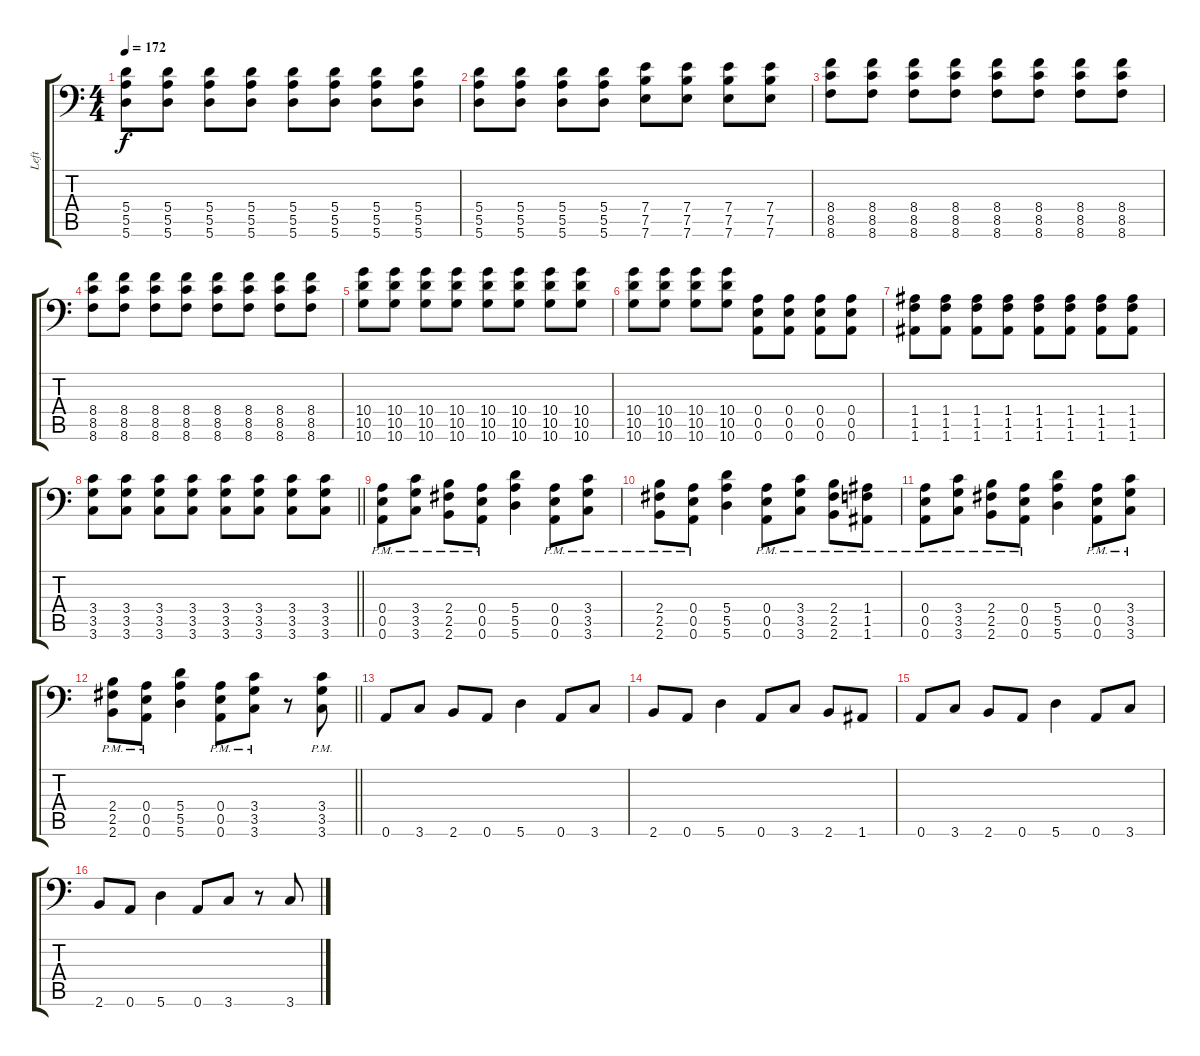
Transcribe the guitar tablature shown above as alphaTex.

\track ("Left" "Left") {instrument distortionguitar}
\staff {score tabs}
\tuning (B3 Gb3 D3 A2 E2 A1) {hide}
\ts (4 4)
\tempo 172
\clef f4
\ks c
(5.4 5.5 5.6).8{dy f} (5.4 5.5 5.6).8 (5.4 5.5 5.6).8 (5.4 5.5 5.6).8 (5.4 5.5 5.6).8 (5.4 5.5 5.6).8 (5.4 5.5 5.6).8 (5.4 5.5 5.6).8 |
(5.4 5.5 5.6).8 (5.4 5.5 5.6).8 (5.4 5.5 5.6).8 (5.4 5.5 5.6).8 (7.4 7.5 7.6).8 (7.4 7.5 7.6).8 (7.4 7.5 7.6).8 (7.4 7.5 7.6).8 |
(8.4 8.5 8.6).8 (8.4 8.5 8.6).8 (8.4 8.5 8.6).8 (8.4 8.5 8.6).8 (8.4 8.5 8.6).8 (8.4 8.5 8.6).8 (8.4 8.5 8.6).8 (8.4 8.5 8.6).8 |
(8.4 8.5 8.6).8 (8.4 8.5 8.6).8 (8.4 8.5 8.6).8 (8.4 8.5 8.6).8 (8.4 8.5 8.6).8 (8.4 8.5 8.6).8 (8.4 8.5 8.6).8 (8.4 8.5 8.6).8 |
(10.4 10.5 10.6).8 (10.4 10.5 10.6).8 (10.4 10.5 10.6).8 (10.4 10.5 10.6).8 (10.4 10.5 10.6).8 (10.4 10.5 10.6).8 (10.4 10.5 10.6).8 (10.4 10.5 10.6).8 |
(10.4 10.5 10.6).8 (10.4 10.5 10.6).8 (10.4 10.5 10.6).8 (10.4 10.5 10.6).8 (0.4 0.5 0.6).8 (0.4 0.5 0.6).8 (0.4 0.5 0.6).8 (0.4 0.5 0.6).8 |
(1.4 1.5 1.6).8 (1.4 1.5 1.6).8 (1.4 1.5 1.6).8 (1.4 1.5 1.6).8 (1.4 1.5 1.6).8 (1.4 1.5 1.6).8 (1.4 1.5 1.6).8 (1.4 1.5 1.6).8 |
\barLineRight lightlight
(3.4 3.5 3.6).8 (3.4 3.5 3.6).8 (3.4 3.5 3.6).8 (3.4 3.5 3.6).8 (3.4 3.5 3.6).8 (3.4 3.5 3.6).8 (3.4 3.5 3.6).8 (3.4 3.5 3.6).8 |
(0.4{pm} 0.5{pm} 0.6{pm}).8 (3.4{pm} 3.5{pm} 3.6{pm}).8 (2.4{pm} 2.5{pm} 2.6{pm}).8 (0.4{pm} 0.5{pm} 0.6{pm}).8 (5.4 5.5 5.6).4 (0.4{pm} 0.5{pm} 0.6{pm}).8 (3.4{pm} 3.5{pm} 3.6{pm}).8 |
(2.4{pm} 2.5{pm} 2.6{pm}).8 (0.4{pm} 0.5{pm} 0.6{pm}).8 (5.4 5.5 5.6).4 (0.4{pm} 0.5{pm} 0.6{pm}).8 (3.4{pm} 3.5{pm} 3.6{pm}).8 (2.4{pm} 2.5{pm} 2.6{pm}).8 (1.4{pm} 1.5{pm} 1.6{pm}).8 |
(0.4{pm} 0.5{pm} 0.6{pm}).8 (3.4{pm} 3.5{pm} 3.6{pm}).8 (2.4{pm} 2.5{pm} 2.6{pm}).8 (0.4{pm} 0.5{pm} 0.6{pm}).8 (5.4 5.5 5.6).4 (0.4{pm} 0.5{pm} 0.6{pm}).8 (3.4{pm} 3.5{pm} 3.6{pm}).8 |
\barLineRight lightlight
(2.4{pm} 2.5{pm} 2.6{pm}).8 (0.4{pm} 0.5{pm} 0.6{pm}).8 (5.4 5.5 5.6).4 (0.4{pm} 0.5{pm} 0.6{pm}).8 (3.4{pm} 3.5{pm} 3.6{pm}).8 r.8 (3.4{pm} 3.5{pm} 3.6{pm}).8 |
0.6.8 3.6.8 2.6.8 0.6.8 5.6.4 0.6.8 3.6.8 |
2.6.8 0.6.8 5.6.4 0.6.8 3.6.8 2.6.8 1.6.8 |
0.6.8 3.6.8 2.6.8 0.6.8 5.6.4 0.6.8 3.6.8 |
2.6.8 0.6.8 5.6.4 0.6.8 3.6.8 r.8 3.6.8
